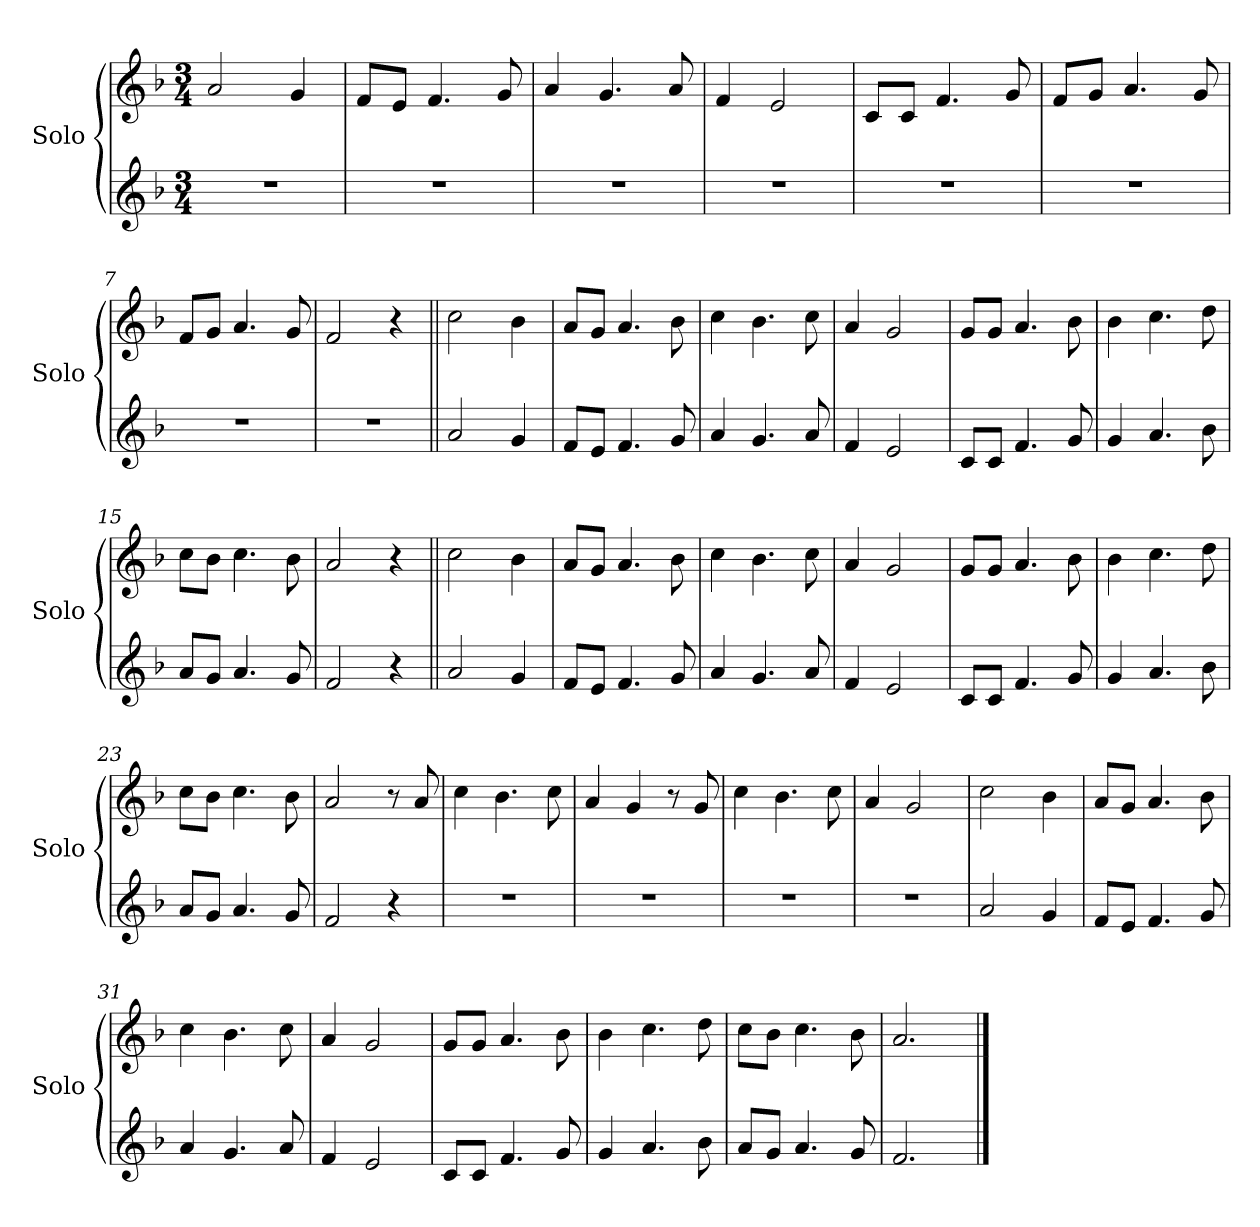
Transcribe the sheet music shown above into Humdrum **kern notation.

**kern	**kern
*part2	*part1
*staff2	*staff1
*I"Solo	*I"Solo
*I'Solo	*I'Solo
*clefG2	*clefG2
*k[b-]	*k[b-]
*F:	*F:
*M3/4	*M3/4
*MM96	*MM96
=1	=1
2.r	2a/
.	4g/
=2	=2
2.r	8f/L
.	8e/J
.	4.f/
.	8g/
=3	=3
2.r	4a/
.	4.g/
.	8a/
=4	=4
2.r	4f/
.	2e/
=5	=5
2.r	8c/L
.	8c/J
.	4.f/
.	8g/
!!LO:LB:g=z
=6	=6
2.r	8f/L
.	8g/J
.	4.a/
.	8g/
=7	=7
2.r	8f/L
.	8g/J
.	4.a/
.	8g/
=8	=8
2.r	2f/
.	4r
=9||	=9||
2a/	2cc\
4g/	4b-\
=10	=10
8f/L	8a/L
8e/J	8g/J
4.f/	4.a/
8g/	8b-\
!!LO:LB:g=z
=11	=11
4a/	4cc\
4.g/	4.b-\
8a/	8cc\
=12	=12
4f/	4a/
2e/	2g/
=13	=13
8c/L	8g/L
8c/J	8g/J
4.f/	4.a/
8g/	8b-\
=14	=14
4g/	4b-\
4.a/	4.cc\
8b-\	8dd\
=15	=15
8a/L	8cc\L
8g/J	8b-\J
4.a/	4.cc\
8g/	8b-\
=16	=16
2f/	2a/
4r	4r
!!LO:LB:g=z
=17||	=17||
2a/	2cc\
4g/	4b-\
=18	=18
8f/L	8a/L
8e/J	8g/J
4.f/	4.a/
8g/	8b-\
=19	=19
4a/	4cc\
4.g/	4.b-\
8a/	8cc\
=20	=20
4f/	4a/
2e/	2g/
=21	=21
8c/L	8g/L
8c/J	8g/J
4.f/	4.a/
8g/	8b-\
=22	=22
4g/	4b-\
4.a/	4.cc\
8b-\	8dd\
!!LO:LB:g=z
=23	=23
8a/L	8cc\L
8g/J	8b-\J
4.a/	4.cc\
8g/	8b-\
=24	=24
2f/	2a/
4r	8r
.	8a/
=25	=25
2.r	4cc\
.	4.b-\
.	8cc\
=26	=26
2.r	4a/
.	4g/
.	8r
.	8g/
=27	=27
2.r	4cc\
.	4.b-\
.	8cc\
=28	=28
2.r	4a/
.	2g/
!!LO:LB:g=z
=29	=29
2a/	2cc\
4g/	4b-\
=30	=30
8f/L	8a/L
8e/J	8g/J
4.f/	4.a/
8g/	8b-\
=31	=31
4a/	4cc\
4.g/	4.b-\
8a/	8cc\
=32	=32
4f/	4a/
2e/	2g/
!!LO:PB:g=z
=33	=33
8c/L	8g/L
8c/J	8g/J
4.f/	4.a/
8g/	8b-\
=34	=34
4g/	4b-\
4.a/	4.cc\
8b-\	8dd\
=35	=35
8a/L	8cc\L
8g/J	8b-\J
4.a/	4.cc\
8g/	8b-\
=36	=36
2.f/	2.a/
==	==
*-	*-
